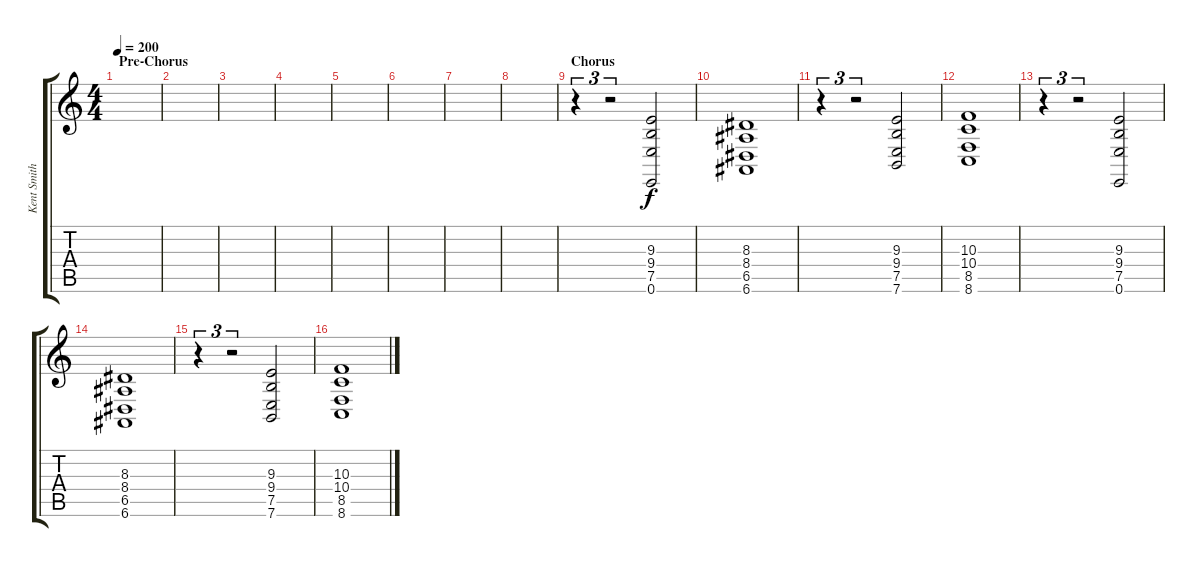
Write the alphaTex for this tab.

\track ("Kent Smith" "Kent Smith") {instrument choiraahs}
\staff {score tabs}
\tuning (E4 B3 G3 D3 A2 E2) {hide}
\ts (4 4)
\section ("" "Pre-Chorus")
\tempo 200
\clef g2
\ks c
|
|
|
|
|
|
|
|
\section ("" "Chorus")
r.4{tu (3 2)} r.2{tu (3 2)} (9.3 9.4 7.5 0.6).2 |
(8.3 8.4 6.5 6.6).1 |
r.4{tu (3 2)} r.2{tu (3 2)} (9.3 9.4 7.5 7.6).2 |
(10.3 10.4 8.5 8.6).1 |
r.4{tu (3 2)} r.2{tu (3 2)} (9.3 9.4 7.5 0.6).2 |
(8.3 8.4 6.5 6.6).1 |
r.4{tu (3 2)} r.2{tu (3 2)} (9.3 9.4 7.5 7.6).2 |
(10.3 10.4 8.5 8.6).1
